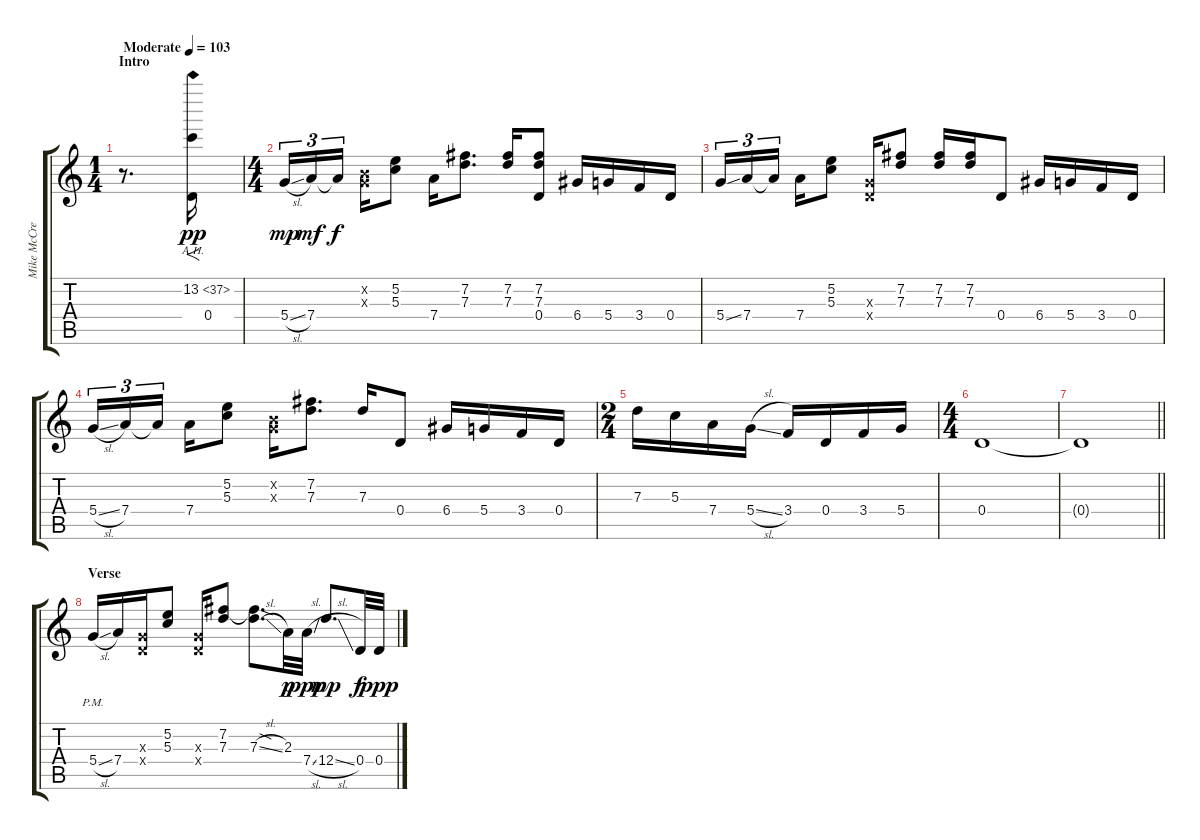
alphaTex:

\track ("Mike McCready" "Mike McCre") {instrument electricguitarjazz}
\staff {score tabs}
\tuning (E4 B3 G3 D3 A2 E2) {hide}
\ts (1 4)
\section ("" "Intro")
\tempo (103 "Moderate")
\clef g2
\ks c
r.8{d dy pp instrument electricguitarjazz} (13.2{ah 24} 0.4).16{f} |
\ts (4 4)
5.4{sl}.16{tu (3 2) dy mp} 7.4.16{tu (3 2) dy mf} 7.4{t}.16{tu (3 2) dy f beam splitsecondary} (0.2{x} 0.3{x}).16 (5.2 5.3).8 7.4.16 (7.2 7.3).8{d} (7.2 7.3).16 (7.2 7.3 0.4).8 6.4.16 5.4.16 3.4.16 0.4.16 |
5.4{ss}.16{tu (3 2)} 7.4.16{tu (3 2)} 7.4{t}.16{tu (3 2) beam splitsecondary} 7.4.16 (5.2 5.3).8 (0.3{x} 0.4{x}).16 (7.2 7.3).8 (7.2 7.3).16 (7.2 7.3).16 0.4.8 6.4.16 5.4.16 3.4.16 0.4.16 |
5.4{sl}.16{tu (3 2)} 7.4.16{tu (3 2)} 7.4{t}.16{tu (3 2) beam splitsecondary} 7.4.16 (5.2 5.3).8 (0.2{x} 0.3{x}).16 (7.2 7.3).8{d} 7.3.16 0.4.8 6.4.16 5.4.16 3.4.16 0.4.16 |
\ts (2 4)
7.3.16 5.3.16 7.4.16 5.4{sl}.16 3.4.16 0.4.16 3.4.16 5.4.16 |
\ts (4 4)
0.4.1 |
\barLineRight lightlight
0.4{t}.1 |
\section ("" "Verse")
5.4{sl pm}.16 7.4.16 (0.3{x} 0.4{x}).16 (5.2 5.3).8 (0.3{x} 0.4{x}).16 (7.2 7.3).8 (7.2{sod t} 7.3{sl}).8{d} 2.3.32{dy p} 7.4{sl}.32{dy ppp} 12.4{sl}.8{d dy mp} 0.4.32{dy f} 0.4.32{dy ppp}
